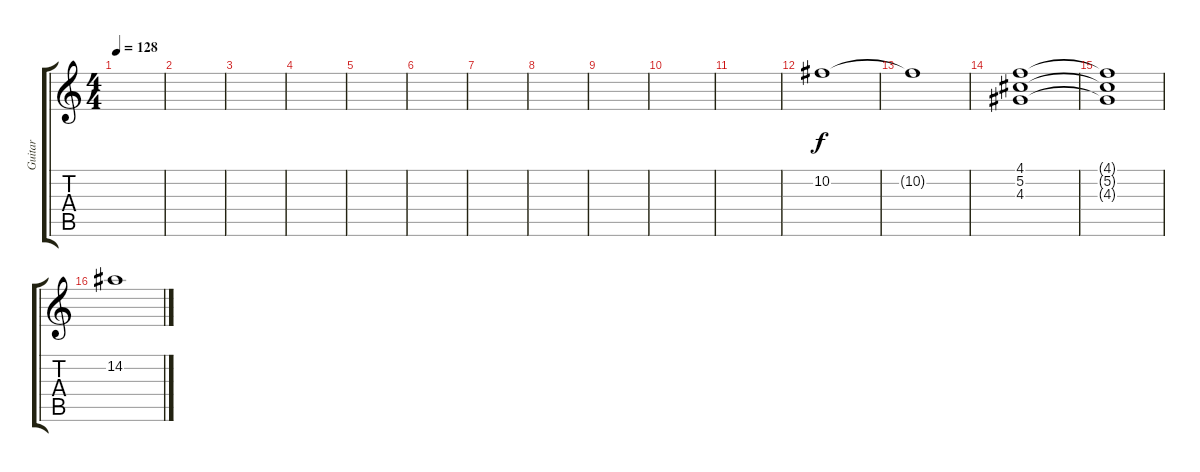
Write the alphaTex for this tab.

\track ("Guitar" "Guitar") {instrument electricguitarclean}
\staff {score tabs}
\tuning (Db4 Ab3 E3 B2 Gb2 Db2) {hide}
\ts (4 4)
\tempo 128
\clef g2
\ks c
|
|
|
|
|
|
|
|
|
|
|
10.2.1{volume 3 instrument choiraahs} |
10.2{t}.1 |
(4.1 5.2 4.3).1 |
(4.1{t} 5.2{t} 4.3{t}).1 |
14.2.1
